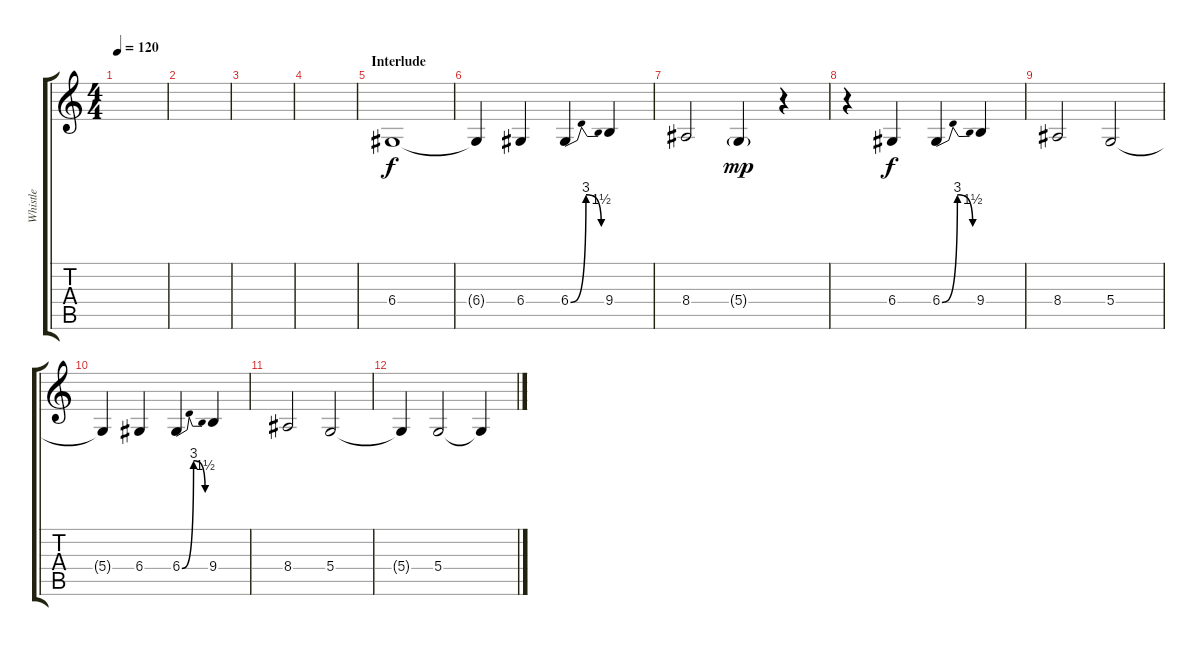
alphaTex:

\track ("Whistle" "Whistle") {instrument lead2sawtooth}
\staff {score tabs}
\tuning (E4 B3 G3 D3 A2 E2) {hide}
\ts (4 4)
\tempo 120
\clef g2
\ks c
|
|
|
|
\section ("" "Interlude")
6.4.1 |
6.4{t}.4 6.4.4 6.4{be (bendrelease 0 0 30 12 30 12 60 6)}.4 9.4.4 |
8.4.2 5.4{g}.4{dy mp} r.4 |
r.4 6.4.4{dy f} 6.4{be (bendrelease 0 0 30 12 30 12 60 6)}.4 9.4.4 |
8.4.2 5.4.2 |
5.4{t}.4 6.4.4 6.4{be (bendrelease 0 0 30 12 30 12 60 6)}.4 9.4.4 |
8.4.2 5.4.2 |
5.4{t}.4 5.4.2 5.4{t}.4
